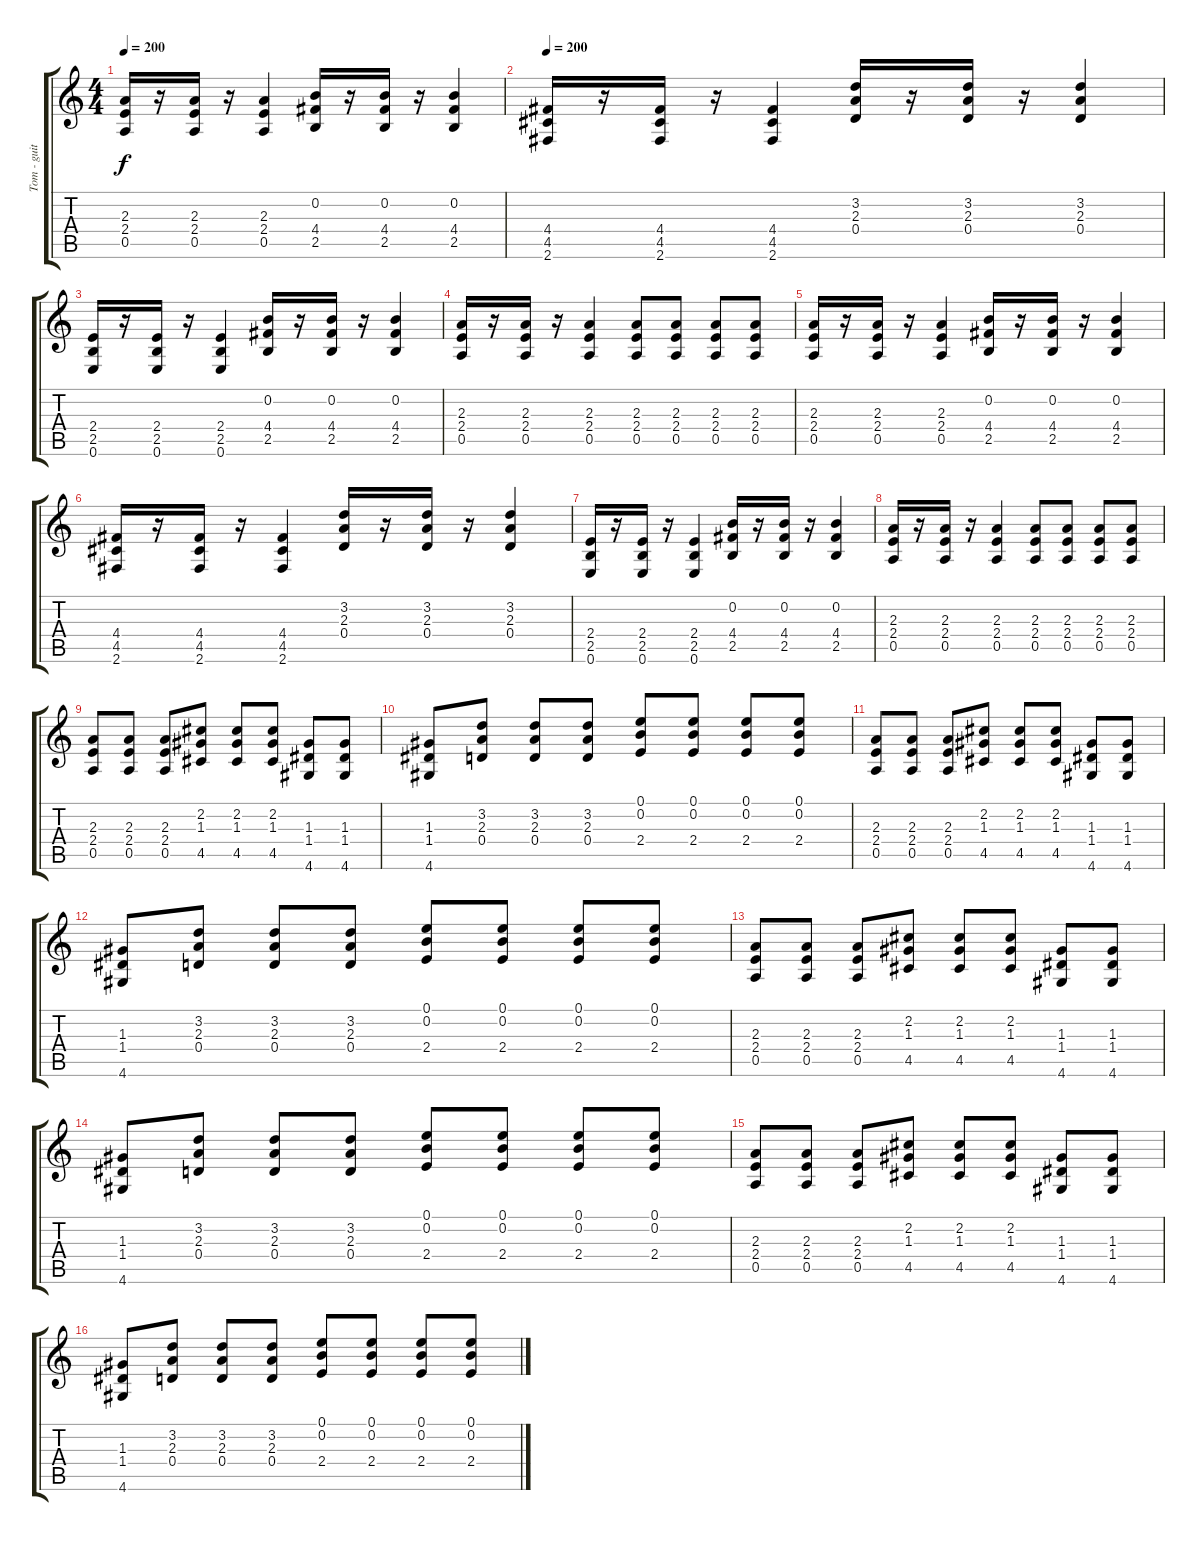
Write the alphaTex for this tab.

\track ("Tom - guitar" "Tom - guit") {instrument distortionguitar}
\staff {score tabs}
\tuning (E4 B3 G3 D3 A2 E2) {hide}
\ts (4 4)
\tempo 200
\clef g2
\ks c
(2.3 2.4 0.5).16{dy f} r.16 (2.3 2.4 0.5).16 r.16 (2.3 2.4 0.5).4 (0.2 4.4 2.5).16 r.16 (0.2 4.4 2.5).16 r.16 (0.2 4.4 2.5).4 |
\tempo 200
(4.4 4.5 2.6).16 r.16 (4.4 4.5 2.6).16 r.16 (4.4 4.5 2.6).4 (3.2 2.3 0.4).16 r.16 (3.2 2.3 0.4).16 r.16 (3.2 2.3 0.4).4 |
(2.4 2.5 0.6).16 r.16 (2.4 2.5 0.6).16 r.16 (2.4 2.5 0.6).4 (0.2 4.4 2.5).16 r.16 (0.2 4.4 2.5).16 r.16 (0.2 4.4 2.5).4 |
(2.3 2.4 0.5).16 r.16 (2.3 2.4 0.5).16 r.16 (2.3 2.4 0.5).4 (2.3 2.4 0.5).8 (2.3 2.4 0.5).8 (2.3 2.4 0.5).8 (2.3 2.4 0.5).8 |
(2.3 2.4 0.5).16 r.16 (2.3 2.4 0.5).16 r.16 (2.3 2.4 0.5).4 (0.2 4.4 2.5).16 r.16 (0.2 4.4 2.5).16 r.16 (0.2 4.4 2.5).4 |
(4.4 4.5 2.6).16 r.16 (4.4 4.5 2.6).16 r.16 (4.4 4.5 2.6).4 (3.2 2.3 0.4).16 r.16 (3.2 2.3 0.4).16 r.16 (3.2 2.3 0.4).4 |
(2.4 2.5 0.6).16 r.16 (2.4 2.5 0.6).16 r.16 (2.4 2.5 0.6).4 (0.2 4.4 2.5).16 r.16 (0.2 4.4 2.5).16 r.16 (0.2 4.4 2.5).4 |
(2.3 2.4 0.5).16 r.16 (2.3 2.4 0.5).16 r.16 (2.3 2.4 0.5).4 (2.3 2.4 0.5).8 (2.3 2.4 0.5).8 (2.3 2.4 0.5).8 (2.3 2.4 0.5).8 |
(2.3 2.4 0.5).8 (2.3 2.4 0.5).8 (2.3 2.4 0.5).8 (2.2 1.3 4.5).8 (2.2 1.3 4.5).8 (2.2 1.3 4.5).8 (1.3 1.4 4.6).8 (1.3 1.4 4.6).8 |
(1.3 1.4 4.6).8 (3.2 2.3 0.4).8 (3.2 2.3 0.4).8 (3.2 2.3 0.4).8 (0.1 0.2 2.4).8 (0.1 0.2 2.4).8 (0.1 0.2 2.4).8 (0.1 0.2 2.4).8 |
(2.3 2.4 0.5).8 (2.3 2.4 0.5).8 (2.3 2.4 0.5).8 (2.2 1.3 4.5).8 (2.2 1.3 4.5).8 (2.2 1.3 4.5).8 (1.3 1.4 4.6).8 (1.3 1.4 4.6).8 |
(1.3 1.4 4.6).8 (3.2 2.3 0.4).8 (3.2 2.3 0.4).8 (3.2 2.3 0.4).8 (0.1 0.2 2.4).8 (0.1 0.2 2.4).8 (0.1 0.2 2.4).8 (0.1 0.2 2.4).8 |
(2.3 2.4 0.5).8 (2.3 2.4 0.5).8 (2.3 2.4 0.5).8 (2.2 1.3 4.5).8 (2.2 1.3 4.5).8 (2.2 1.3 4.5).8 (1.3 1.4 4.6).8 (1.3 1.4 4.6).8 |
(1.3 1.4 4.6).8 (3.2 2.3 0.4).8 (3.2 2.3 0.4).8 (3.2 2.3 0.4).8 (0.1 0.2 2.4).8 (0.1 0.2 2.4).8 (0.1 0.2 2.4).8 (0.1 0.2 2.4).8 |
(2.3 2.4 0.5).8 (2.3 2.4 0.5).8 (2.3 2.4 0.5).8 (2.2 1.3 4.5).8 (2.2 1.3 4.5).8 (2.2 1.3 4.5).8 (1.3 1.4 4.6).8 (1.3 1.4 4.6).8 |
(1.3 1.4 4.6).8 (3.2 2.3 0.4).8 (3.2 2.3 0.4).8 (3.2 2.3 0.4).8 (0.1 0.2 2.4).8 (0.1 0.2 2.4).8 (0.1 0.2 2.4).8 (0.1 0.2 2.4).8
